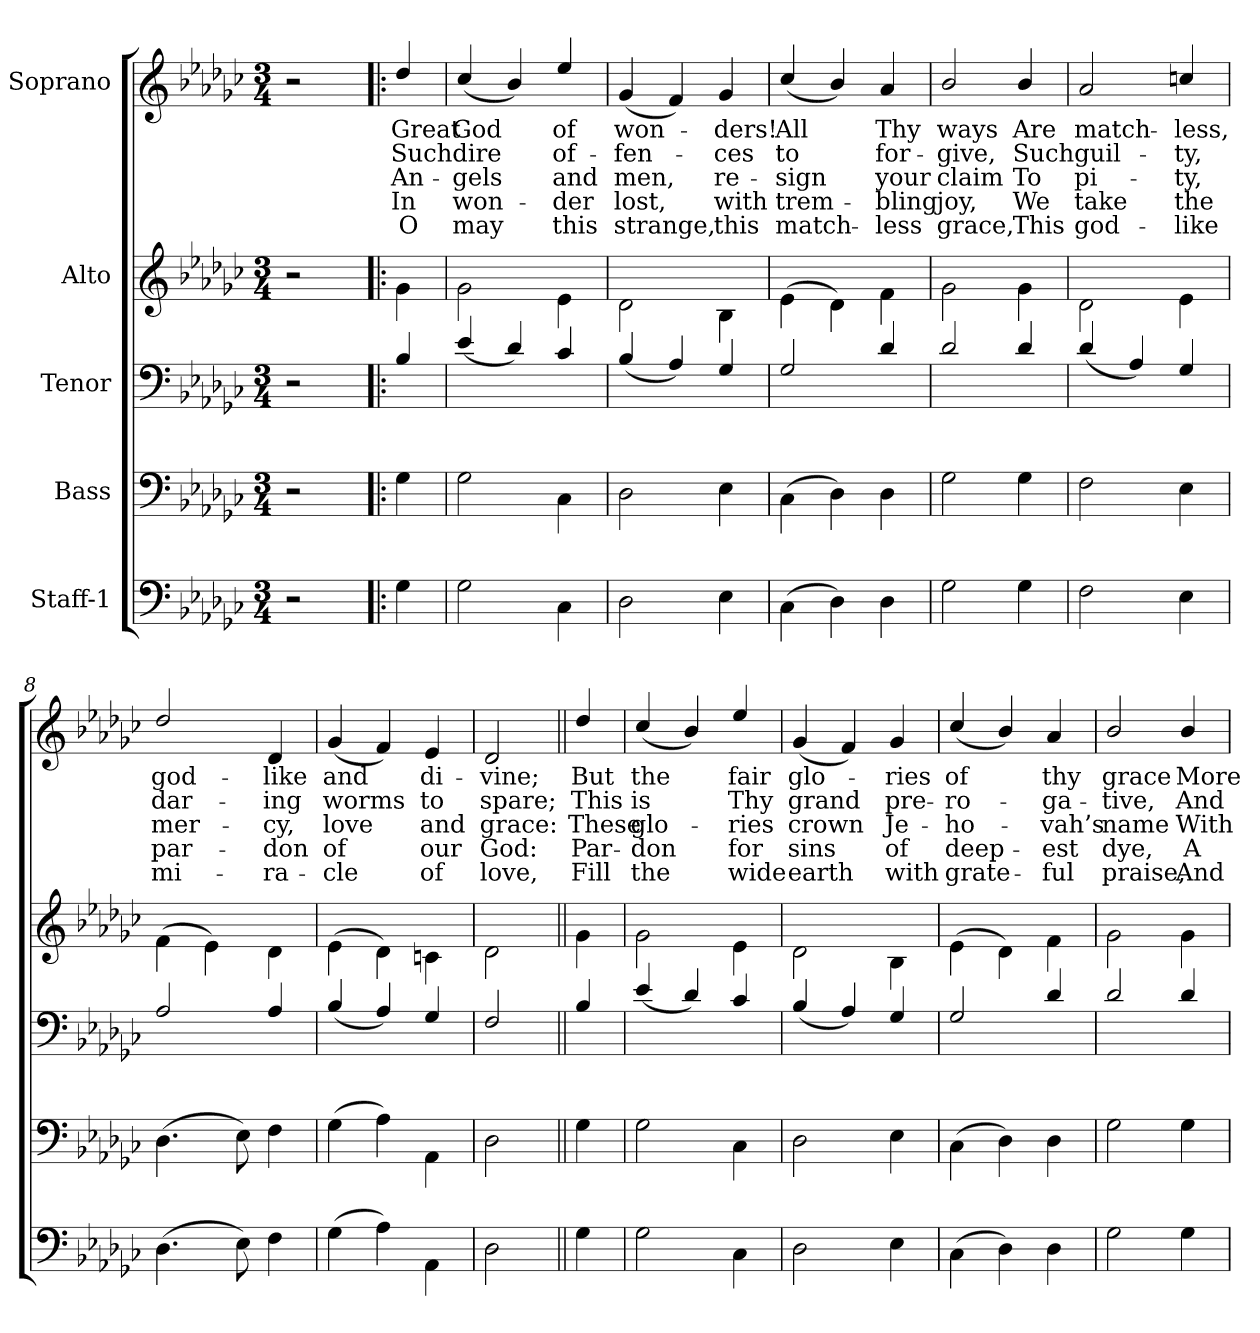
**kern	**kern	**kern	**kern	**kern	**text	**text	**text	**text	**text
*part5	*part4	*part3	*part2	*part1	*part1	*part1	*part1	*part1	*part1
*staff5	*staff4	*staff3	*staff2	*staff1	*staff1	*staff1	*staff1	*staff1	*staff1
*I"Staff-1	*I"Bass	*I"Tenor	*I"Alto	*I"Soprano	*	*	*	*	*
*clefF4	*clefF4	*clefF4	*clefG2	*clefG2	*	*	*	*	*
*k[b-e-a-d-g-c-]	*k[b-e-a-d-g-c-]	*k[b-e-a-d-g-c-]	*k[b-e-a-d-g-c-]	*k[b-e-a-d-g-c-]	*	*	*	*	*
*G-:	*G-:	*G-:	*G-:	*G-:	*	*	*	*	*
*M3/4	*M3/4	*M3/4	*M3/4	*M3/4	*	*	*	*	*
*MM100	*MM100	*MM100	*MM100	*MM100	*	*	*	*	*
=1	=1	=1	=1	=1	=1	=1	=1	=1	=1
2r	2r	2r	2r	2r	.	.	.	.	.
=2!|:	=2!|:	=2!|:	=2!|:	=2!|:	=2!|:	=2!|:	=2!|:	=2!|:	=2!|:
!	!	!	!	!	!LO:LY:b	!LO:LY:b	!LO:LY:b	!LO:LY:b	!LO:LY:b
4G-\	4G-\	4B-/	4g-\	4dd-/	Great	Such	An-	In	O
=3	=3	=3	=3	=3	=3	=3	=3	=3	=3
!	!	!	!	!	!LO:LY:b	!LO:LY:b	!LO:LY:b	!LO:LY:b	!LO:LY:b
2G-\	2G-\	(<4e-/	2g-\	(<4cc-/	God	dire	-gels	won-	may
.	.	4d-/)	.	4b-/)	.	.	.	.	.
!	!	!	!	!	!LO:LY:b	!LO:LY:b	!LO:LY:b	!LO:LY:b	!LO:LY:b
4C-\	4C-\	4c-/	4e-\	4ee-/	of	of-	and	-der	this
=4	=4	=4	=4	=4	=4	=4	=4	=4	=4
!	!	!	!	!	!LO:LY:b	!LO:LY:b	!LO:LY:b	!LO:LY:b	!LO:LY:b
2D-\	2D-\	(<4B-/	2d-\	(<4g-/	won-	-fen-	men,	lost,	strange,
.	.	4A-/)	.	4f/)	.	.	.	.	.
!	!	!	!	!	!LO:LY:b	!LO:LY:b	!LO:LY:b	!LO:LY:b	!LO:LY:b
4E-\	4E-\	4G-/	4B-\	4g-/	-ders!	-ces	re-	with	this
=5	=5	=5	=5	=5	=5	=5	=5	=5	=5
!	!	!	!	!	!LO:LY:b	!LO:LY:b	!LO:LY:b	!LO:LY:b	!LO:LY:b
(>4C-\	(>4C-\	2G-/	(>4e-\	(<4cc-/	All	to	-sign	trem-	match-
4D-\)	4D-\)	.	4d-\)	4b-/)	.	.	.	.	.
!	!	!	!	!	!LO:LY:b	!LO:LY:b	!LO:LY:b	!LO:LY:b	!LO:LY:b
4D-\	4D-\	4d-/	4f\	4a-/	Thy	for-	your	-bling	-less
=6	=6	=6	=6	=6	=6	=6	=6	=6	=6
!	!	!	!	!	!LO:LY:b	!LO:LY:b	!LO:LY:b	!LO:LY:b	!LO:LY:b
2G-\	2G-\	2d-/	2g-\	2b-/	ways	-give,	claim	joy,	grace,
!	!	!	!	!	!LO:LY:b	!LO:LY:b	!LO:LY:b	!LO:LY:b	!LO:LY:b
4G-\	4G-\	4d-/	4g-\	4b-/	Are	Such	To	We	This
=7	=7	=7	=7	=7	=7	=7	=7	=7	=7
!	!	!	!	!	!LO:LY:b	!LO:LY:b	!LO:LY:b	!LO:LY:b	!LO:LY:b
2F\	2F\	(<4d-/	2d-\	2a-/	match-	guil-	pi-	take	god-
.	.	4A-/)	.	.	.	.	.	.	.
!	!	!	!	!	!LO:LY:b	!LO:LY:b	!LO:LY:b	!LO:LY:b	!LO:LY:b
4E-\	4E-\	4G-/	4e-\	4ccn/	-less,	-ty,	-ty,	the	-like
!!LO:PB:g=z
=8	=8	=8	=8	=8	=8	=8	=8	=8	=8
!	!	!	!	!	!LO:LY:b	!LO:LY:b	!LO:LY:b	!LO:LY:b	!LO:LY:b
(>4.D-\	(>4.D-\	2A-/	(>4f\	2dd-/	god-	dar-	mer-	par-	mi-
.	.	.	4e-\)	.	.	.	.	.	.
8E-\)	8E-\)	.	.	.	.	.	.	.	.
!	!	!	!	!	!LO:LY:b	!LO:LY:b	!LO:LY:b	!LO:LY:b	!LO:LY:b
4F\	4F\	4A-/	4d-\	4d-/	-like	-ing	-cy,	-don	-ra-
=9	=9	=9	=9	=9	=9	=9	=9	=9	=9
!	!	!	!	!	!LO:LY:b	!LO:LY:b	!LO:LY:b	!LO:LY:b	!LO:LY:b
(>4G-\	(>4G-\	(<4B-/	(>4e-\	(<4g-/	and	worms	love	of	-cle
4A-\)	4A-\)	4A-/)	4d-\)	4f/)	.	.	.	.	.
!	!	!	!	!	!LO:LY:b	!LO:LY:b	!LO:LY:b	!LO:LY:b	!LO:LY:b
4AA-\	4AA-\	4G-/	4cn\	4e-/	di-	to	and	our	of
=10	=10	=10	=10	=10	=10	=10	=10	=10	=10
!	!	!	!	!	!LO:LY:b	!LO:LY:b	!LO:LY:b	!LO:LY:b	!LO:LY:b
2D-\	2D-\	2F/	2d-\	2d-/	-vine;	spare;	grace:	God:	love,
=11||	=11||	=11||	=11||	=11||	=11||	=11||	=11||	=11||	=11||
!	!	!	!	!	!LO:LY:b	!LO:LY:b	!LO:LY:b	!LO:LY:b	!LO:LY:b
4G-\	4G-\	4B-/	4g-\	4dd-/	But	This	These	Par-	Fill
=12	=12	=12	=12	=12	=12	=12	=12	=12	=12
!	!	!	!	!	!LO:LY:b	!LO:LY:b	!LO:LY:b	!LO:LY:b	!LO:LY:b
2G-\	2G-\	(<4e-/	2g-\	(<4cc-/	the	is	glo-	-don	the
.	.	4d-/)	.	4b-/)	.	.	.	.	.
!	!	!	!	!	!LO:LY:b	!LO:LY:b	!LO:LY:b	!LO:LY:b	!LO:LY:b
4C-\	4C-\	4c-/	4e-\	4ee-/	fair	Thy	-ries	for	wide
=13	=13	=13	=13	=13	=13	=13	=13	=13	=13
!	!	!	!	!	!LO:LY:b	!LO:LY:b	!LO:LY:b	!LO:LY:b	!LO:LY:b
2D-\	2D-\	(<4B-/	2d-\	(<4g-/	glo-	grand	crown	sins	earth
.	.	4A-/)	.	4f/)	.	.	.	.	.
!	!	!	!	!	!LO:LY:b	!LO:LY:b	!LO:LY:b	!LO:LY:b	!LO:LY:b
4E-\	4E-\	4G-/	4B-\	4g-/	-ries	pre-	Je-	of	with
=14	=14	=14	=14	=14	=14	=14	=14	=14	=14
!	!	!	!	!	!LO:LY:b	!LO:LY:b	!LO:LY:b	!LO:LY:b	!LO:LY:b
(>4C-\	(>4C-\	2G-/	(>4e-\	(<4cc-/	of	-ro-	-ho-	deep-	grate-
4D-\)	4D-\)	.	4d-\)	4b-/)	.	.	.	.	.
!	!	!	!	!	!LO:LY:b	!LO:LY:b	!LO:LY:b	!LO:LY:b	!LO:LY:b
4D-\	4D-\	4d-/	4f\	4a-/	thy	-ga-	-vah’s	-est	-ful
=15	=15	=15	=15	=15	=15	=15	=15	=15	=15
!	!	!	!	!	!LO:LY:b	!LO:LY:b	!LO:LY:b	!LO:LY:b	!LO:LY:b
2G-\	2G-\	2d-/	2g-\	2b-/	grace	-tive,	name	dye,	praise,
!	!	!	!	!	!LO:LY:b	!LO:LY:b	!LO:LY:b	!LO:LY:b	!LO:LY:b
4G-\	4G-\	4d-/	4g-\	4b-/	More	And	With	A	And
=	=	=	=	=	=	=	=	=	=
*-	*-	*-	*-	*-	*-	*-	*-	*-	*-
